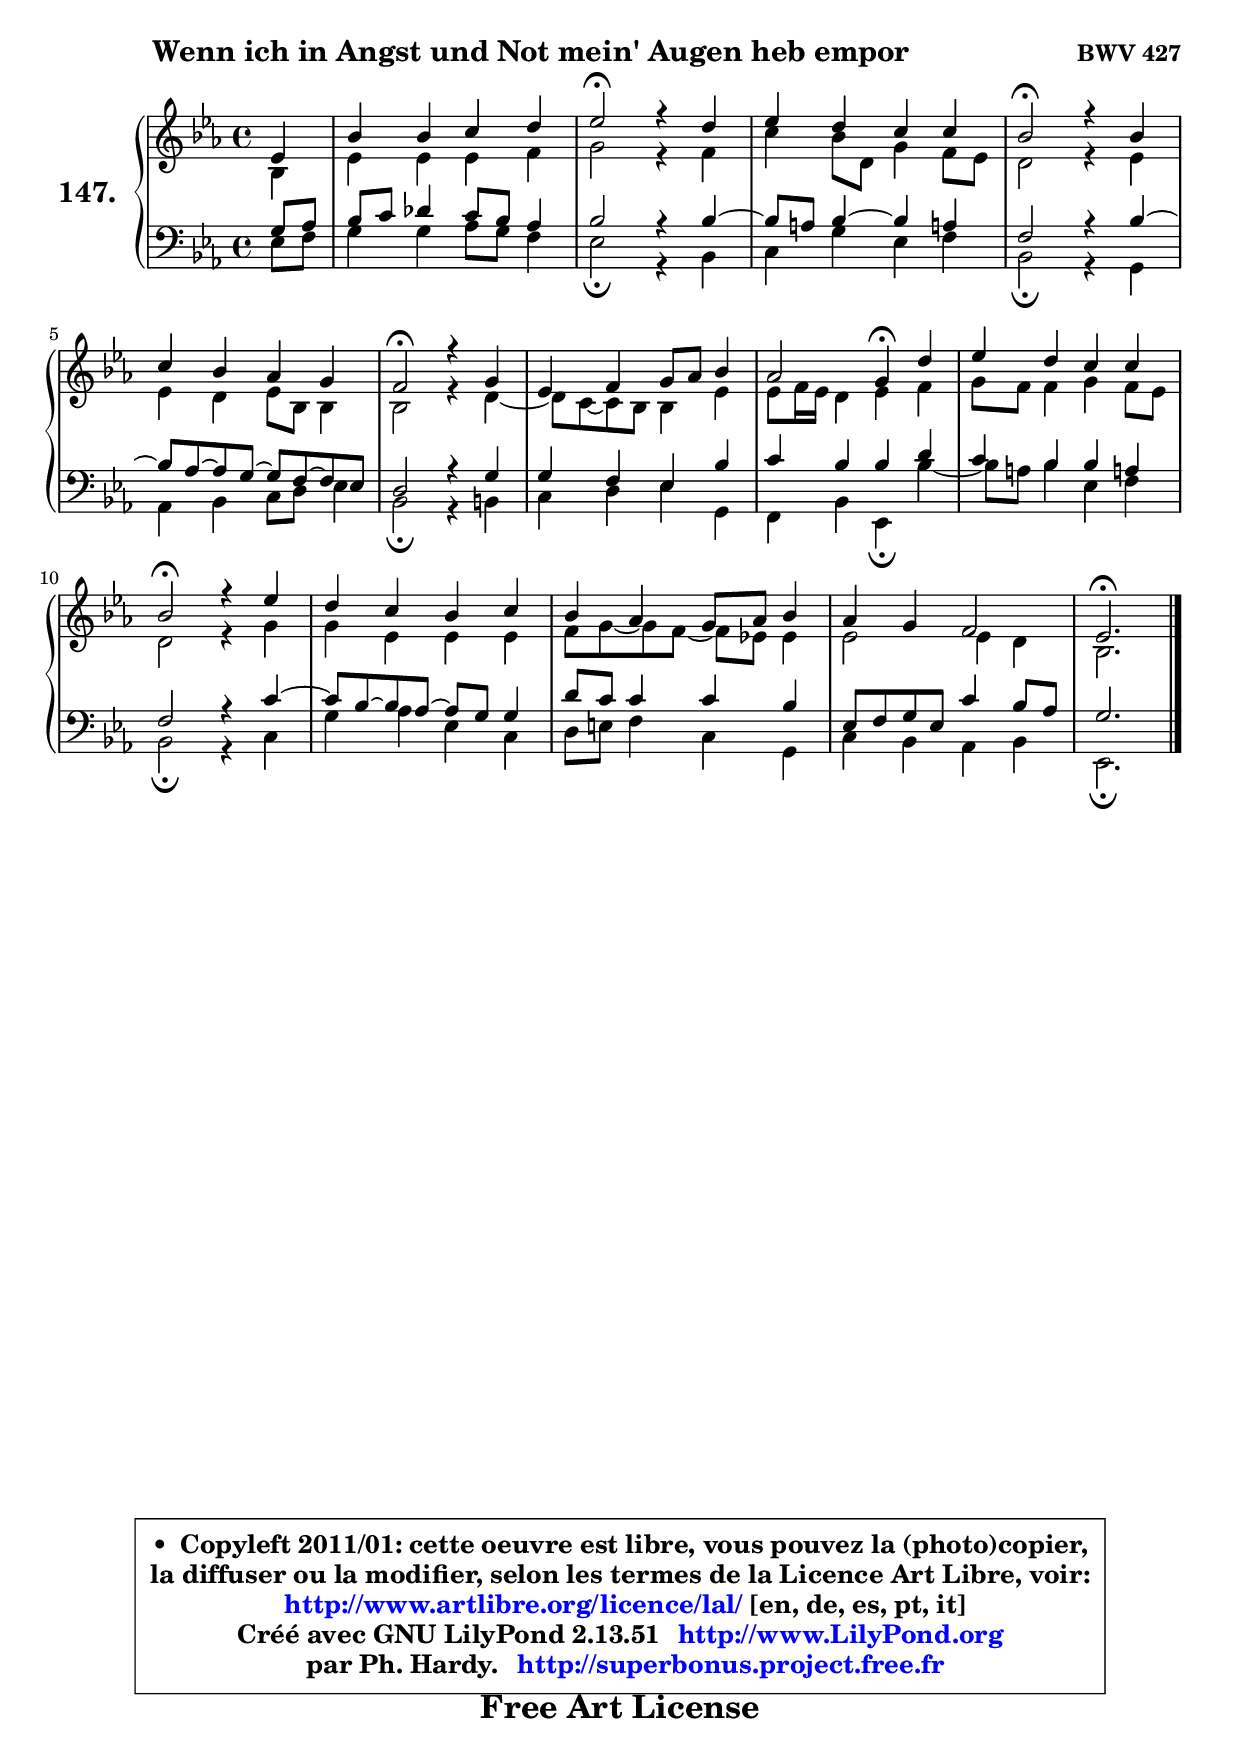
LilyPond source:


\version "2.13.51"

    \paper {
%	system-system-spacing #'padding = #0.1
%	score-system-spacing #'padding = #0.1
%	ragged-bottom = ##f
%	ragged-last-bottom = ##f
	}

    \header {
      opus = \markup { \bold "BWV 427" }
      piece = \markup { \hspace #9 \fontsize #2 \bold "Wenn ich in Angst und Not mein' Augen heb empor" }
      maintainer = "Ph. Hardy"
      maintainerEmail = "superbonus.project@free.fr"
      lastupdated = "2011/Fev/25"
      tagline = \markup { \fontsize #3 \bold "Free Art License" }
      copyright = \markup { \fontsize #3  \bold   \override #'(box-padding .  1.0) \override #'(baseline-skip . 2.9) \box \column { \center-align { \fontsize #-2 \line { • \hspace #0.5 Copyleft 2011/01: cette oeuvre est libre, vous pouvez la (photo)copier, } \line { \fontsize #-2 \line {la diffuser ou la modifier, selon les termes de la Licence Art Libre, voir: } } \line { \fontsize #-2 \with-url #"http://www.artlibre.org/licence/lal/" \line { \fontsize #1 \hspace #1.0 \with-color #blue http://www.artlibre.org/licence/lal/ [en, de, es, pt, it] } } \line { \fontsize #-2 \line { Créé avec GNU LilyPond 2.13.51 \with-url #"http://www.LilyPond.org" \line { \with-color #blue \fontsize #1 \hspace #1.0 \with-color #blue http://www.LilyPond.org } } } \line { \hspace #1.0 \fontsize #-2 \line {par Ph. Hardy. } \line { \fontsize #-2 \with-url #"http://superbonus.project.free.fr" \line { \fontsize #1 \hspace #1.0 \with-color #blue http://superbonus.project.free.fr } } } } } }

	  }

  guidemidi = {
        r4 |
        R1 |
        \tempo 4 = 34 r2 \tempo 4 = 78 r2 |
        R1 |
        \tempo 4 = 34 r2 \tempo 4 = 78 r2 |
        R1 |
        \tempo 4 = 34 r2 \tempo 4 = 78 r2 |
        R1 |
        r2 \tempo 4 = 30 r4 \tempo 4 = 78 r4 |
        R1 |
        \tempo 4 = 34 r2 \tempo 4 = 78 r2 |
        R1 |
        R1 |
        R1 |
        \tempo 4 = 40 r2. 
	}

  upper = {
	\time 4/4
	\key es \major
	\clef treble
	\partial 4
	\voiceOne
	<< { 
	% SOPRANO
	\set Voice.midiInstrument = "acoustic grand"
	\relative c' {
        es4 |
        bes'4 bes c d |
        es2\fermata r4 d4 |
        es4 d c c |
        bes2\fermata r4 bes4 |
        c4 bes aes g |
        f2\fermata r4 g4 |
        es4 f g8 aes bes4 |
        aes2 g4\fermata d' |
        es4 d c c |
        bes2\fermata r4 es4 |
        d4 c bes c |
        bes4 aes g8 aes bes4 |
        aes4 g f2 |
        es2.\fermata
        \bar "|."
	} % fin de relative
	}

	\context Voice="1" { \voiceTwo 
	% ALTO
	\set Voice.midiInstrument = "acoustic grand"
	\relative c' {
        bes4 |
        es4 es es f |
        g2 r4 f4 |
        c'4 bes8 d, g4 f8 es |
        d2 r4 es4 |
        es4 d es8 bes bes4 |
        bes2 r4 d4 ~ |
	d8 c ~ c bes bes4 es |
        es8 f16 es d4 es f |
        g8 f f4 g f8 es |
        d2 r4 g4 |
        g4 es es es |
        f8 g ~ g f8 ~ f es! es4 |
        es2 es4 d |
        bes2.
        \bar "|."
	} % fin de relative
	\oneVoice
	} >>
	}

    lower = {
	\time 4/4
	\key es \major
	\clef bass
	\partial 4
	\voiceOne
	<< { 
	% TENOR
	\set Voice.midiInstrument = "acoustic grand"
	\relative c' {
        g8 aes |
        bes8 c des4 c8 bes aes4 |
        bes2 r4 bes4 ~ |
	bes8 a8 bes4 ~ bes a! |
        f2 r4 bes4 ~ |
	bes8 aes ~ aes g8 ~ g f8 ~ f es |
        d2 r4 g4 |
        g4 f es bes' |
        c4 bes bes d |
        c4 bes bes a! |
        f2 r4 c'4 ~ |
	c8 bes ~ bes aes8 ~ aes g g4 |
        d'8 c c4 c bes |
        es,8 f g es c'4 bes8 aes |
        g2.
        \bar "|."
	} % fin de relative
	}
	\context Voice="1" { \voiceTwo 
	% BASS
	\set Voice.midiInstrument = "acoustic grand"
	\relative c {
        es8 f |
        g4 g aes8 g f4 |
        es2\fermata r4 bes4 |
        c4 g' es f |
        bes,2\fermata r4 g4 |
        aes4 bes c8 d es4 |
        bes2\fermata r4 b4 |
        c4 d es g, |
        f4 bes es,4\fermata bes'' ~ |
        bes8 a8 bes4 es, f |
        bes,2\fermata r4 c4 |
        g'4 aes es c |
        d8 e f4 c g |
        c4 bes aes bes |
        es,2.\fermata
        \bar "|."
	} % fin de relative
	\oneVoice
	} >>
	}


    \score { 

	\new PianoStaff <<
	\set PianoStaff.instrumentName = \markup { \bold \huge "147." }
	\new Staff = "upper" \upper
	\new Staff = "lower" \lower
	>>

    \layout {
%	ragged-last = ##f
	   }

         } % fin de score

  \score {
    \unfoldRepeats { << \guidemidi \upper \lower >> }
    \midi {
    \context {
     \Staff
      \remove "Staff_performer"
               }

     \context {
      \Voice
       \consists "Staff_performer"
                }

     \context { 
      \Score
      tempoWholesPerMinute = #(ly:make-moment 78 4)
		}
	    }
	}

